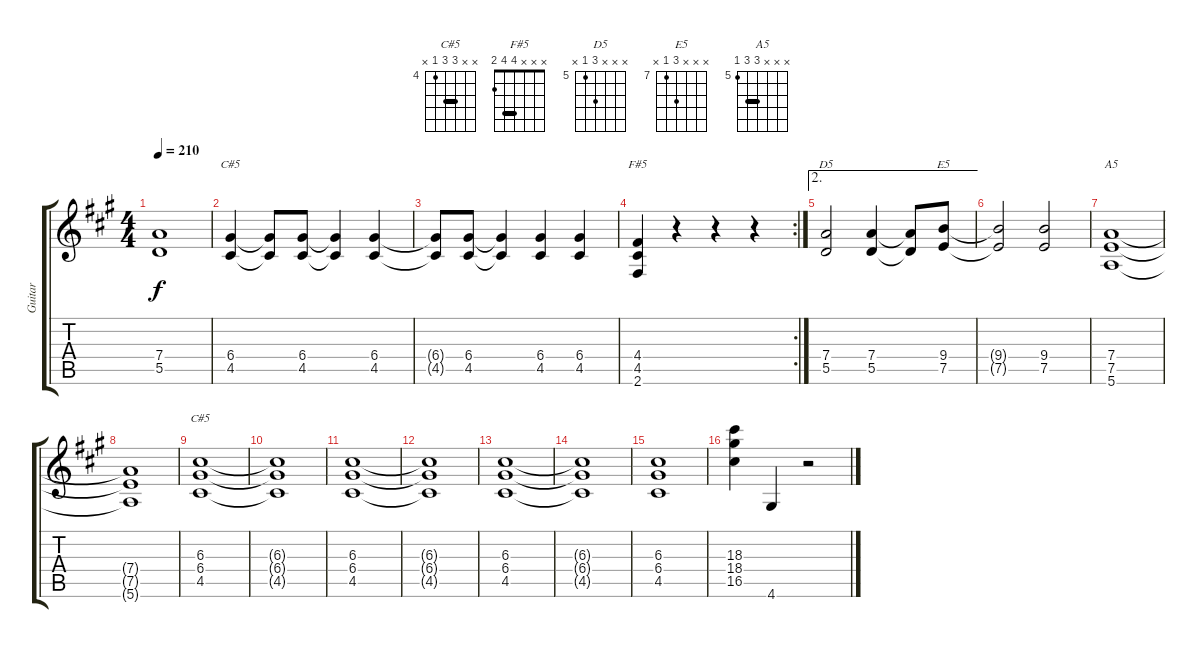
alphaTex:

\track ("Guitar" "Guitar") {instrument distortionguitar}
\staff {score tabs}
\tuning (E4 B3 G3 D3 A2 E2) {hide}
\chord ("C#5" x x x 6 4 x) {firstfret 4}
\chord ("F#5" x x x 4 4 2) {barre 4}
\chord ("D5" x x x 7 5 x) {firstfret 5}
\chord ("E5" x x x 9 7 x) {firstfret 7}
\chord ("A5" x x x 7 7 5) {firstfret 5 barre 7}
\chord ("C#5" x x 6 6 4 x) {firstfret 4 barre 6}
\ts (4 4)
\tempo 210
\clef g2
\ks a
(7.4{t} 5.5{t}).1{dy f} |
(6.4 4.5).4{ch "C#5"} (6.4{t} 4.5{t}).8 (6.4 4.5).8 (6.4{t} 4.5{t}).4 (6.4 4.5).4 |
(6.4{t} 4.5{t}).8 (6.4 4.5).8 (6.4{t} 4.5{t}).4 (6.4 4.5).4 (6.4 4.5).4 |
\rc 2
(4.4 4.5 2.6).4{ch "F#5"} r.4 r.4 r.4 |
\ae 2
(7.4 5.5).2{ch "D5"} (7.4 5.5).4 (7.4{t} 5.5{t}).8 (9.4 7.5).8{ch "E5"} |
(9.4{t} 7.5{t}).2 (9.4 7.5).2 |
(7.4 7.5 5.6).1{ch "A5"} |
(7.4{t} 7.5{t} 5.6{t}).1 |
(6.3 6.4 4.5).1{ch "C#5"} |
(6.3{t} 6.4{t} 4.5{t}).1 |
(6.3 6.4 4.5).1 |
(6.3{t} 6.4{t} 4.5{t}).1 |
(6.3 6.4 4.5).1 |
(6.3{t} 6.4{t} 4.5{t}).1 |
(6.3 6.4 4.5).1 |
(18.3{ss} 18.4{ss} 16.5{ss}).4 4.6.4 r.2
